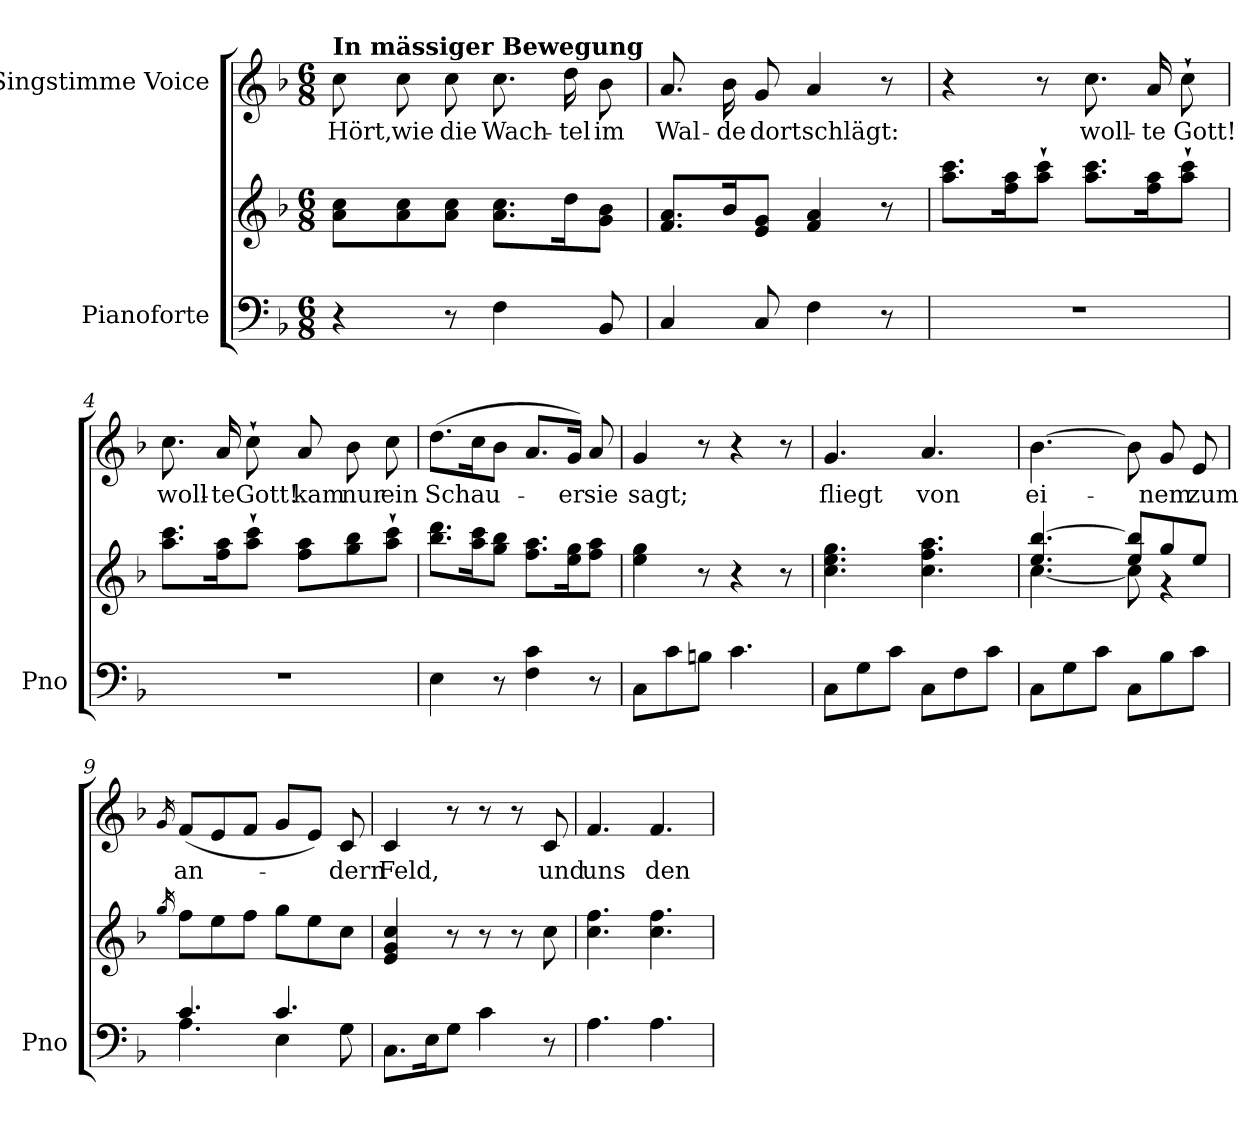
**kern	**kern	**kern	**text
*part2	*part2	*part1	*part1
*staff3	*staff2	*staff1	*staff1
*I"Pianoforte	*	*I"Singstimme Voice	*
*I'Pno	*	*	*
*clefF4	*clefG2	*clefG2	*
*k[b-]	*k[b-]	*k[b-]	*
*M6/8	*M6/8	*M6/8	*
=1	=1	=1	=1
!	!	!LO:TX:a:B:t=In mässiger Bewegung	!
4r	8a\ 8cc\L	8cc\	Hört,
.	8a\ 8cc\	8cc\	wie
8r	8a\ 8cc\J	8cc\	die
4F\	8.a\ 8.cc\L	8.cc\	Wach-
.	16dd\K	16dd\	-tel
8BB-/	8g\ 8b-\J	8b-\	im
=2	=2	=2	=2
4C/	8.f/ 8.a/L	8.a/	Wal-
.	16b-/K	16b-\	-de
8C/	8e/ 8g/J	8g/	dort
4F\	4f/ 4a/	4a/	schlägt:
8r	8r	8r	.
=3	=3	=3	=3
2.r	8.aa\ 8.ccc\L	4r	.
.	16ff\ 16aa\K	.	.
.	8aa\` 8ccc\`J	8r	.
.	8.aa\ 8.ccc\L	8.cc\	woll-
.	16ff\ 16aa\K	16a/	-te
.	8aa\` 8ccc\`J	8cc`\	Gott!
=4	=4	=4	=4
2.r	8.aa\ 8.ccc\L	8.cc\	woll-
.	16ff\ 16aa\K	16a/	-te
.	8aa\` 8ccc\`J	8cc`\	Gott!
.	8ff\ 8aa\L	8a/	kam
.	8gg\ 8bb-\	8b-\	nur
.	8aa\` 8ccc\`J	8cc\	ein
=5	=5	=5	=5
4E\	8.bb-\ 8.ddd\L	(8.dd\L	Schau-
.	16aa\ 16ccc\K	16cc\K	.
8r	8gg\ 8bb-\J	8b-\J	.
4F\ 4c\	8.ff\ 8.aa\L	8.a/L	.
.	16ee\ 16gg\K	16g/Jk)	-er
8r	8ff\ 8aa\J	8a/	sie
=6	=6	=6	=6
8C\L	4ee\ 4gg\	4g/	sagt;
8c\	.	.	.
8Bn\J	8r	8r	.
4.c\	4r	4r	.
.	8r	8r	.
=7	=7	=7	=7
8C\L	4.cc\ 4.ee\ 4.gg\	4.g/	fliegt
8G\	.	.	.
8c\J	.	.	.
8C\L	4.cc\ 4.ff\ 4.aa\	4.a/	von
8F\	.	.	.
8c\J	.	.	.
=8	=8	=8	=8
*	*^	*	*
8C\L	4.ee/ [4.bb-/	[4.cc\	[4.b-\	ei-
8G\	.	.	.	.
8c\J	.	.	.	.
8C\L	8ee/ 8bb-/]L	8cc\]	8b-\]	.
8B-\	8gg/	4r	8g/	-nem
8c\J	8ee/J	.	8e/	zum
*	*v	*v	*	*
=9	=9	=9	=9
.	16qgg/	16qg/	.
*^	*	*	*
4.c/	4.A\	8ff\L	(8f/L	an-
.	.	8ee\	8e/	.
.	.	8ff\J	8f/J	.
4.c/	4E\	8gg\L	8g/L	.
.	.	8ee\	8e/J)	.
.	8G\	8cc\J	8c/	-dern
*v	*v	*	*	*
=10	=10	=10	=10
8.C\L	4e/ 4g/ 4cc/	4c/	Feld,
16E\K	.	.	.
8G\J	8r	8r	.
4c\	8r	8r	.
.	8r	8r	.
8r	8cc\	8c/	und
=11	=11	=11	=11
4.A\	4.cc\ 4.ff\	4.f/	uns
4.A\	4.cc\ 4.ff\	4.f/	den
=	=	=	=
*-	*-	*-	*-
